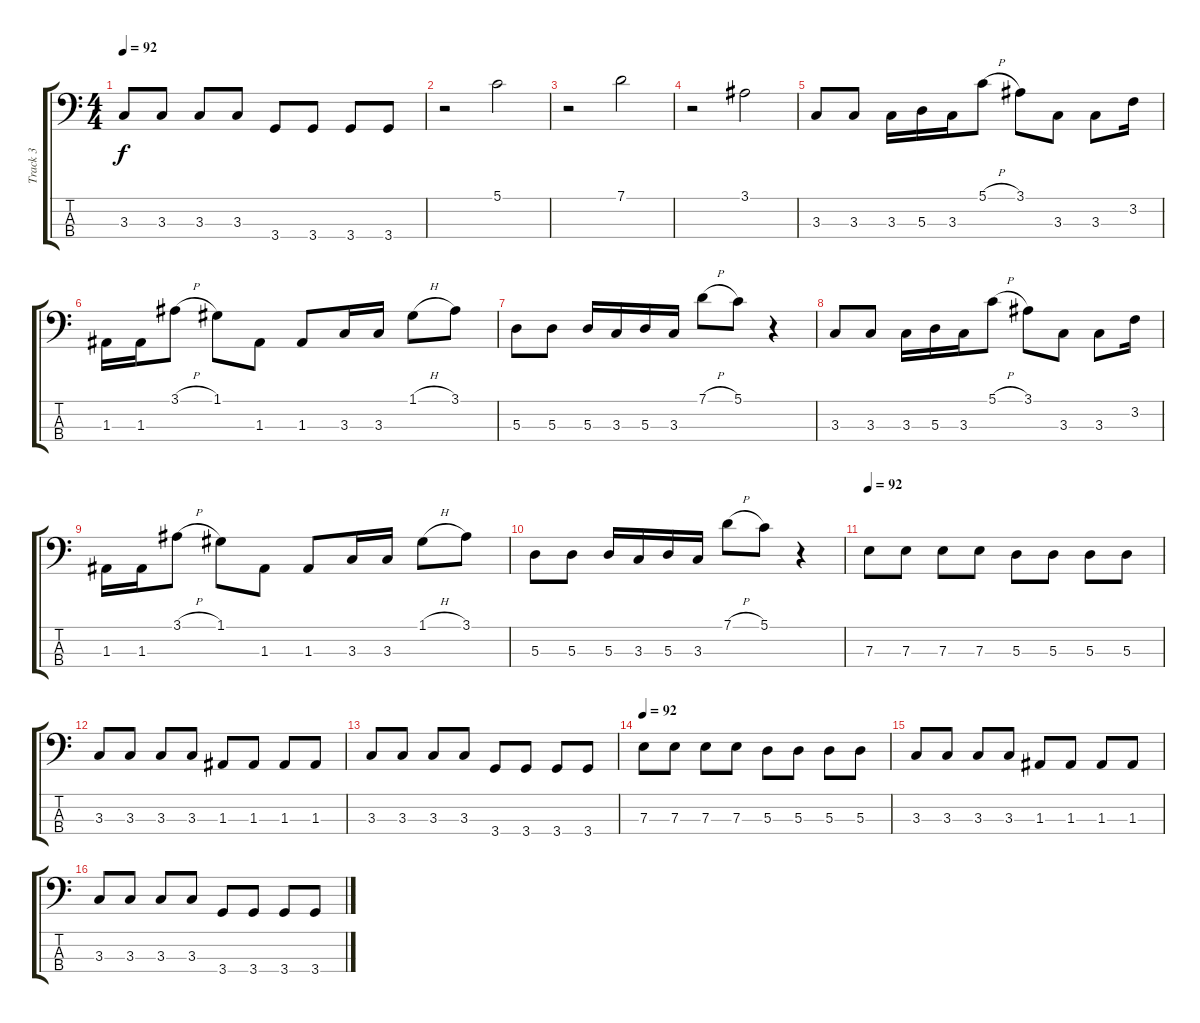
\track ("Track 3" "Track 3") {instrument slapbass1}
\staff {score tabs}
\tuning (G2 D2 A1 E1) {hide}
\ts (4 4)
\tempo 92
\clef f4
\ks c
3.3.8{dy f} 3.3.8 3.3.8 3.3.8 3.4.8 3.4.8 3.4.8 3.4.8 |
r.2 5.1.2 |
r.2 7.1.2 |
r.2 3.1.2 |
3.3.8 3.3.8 3.3.16 5.3.16 3.3.16 5.1{h}.8 3.1.8 3.3.8 3.3.8 3.2.16 |
1.3.16 1.3.16 3.1{h}.8 1.1.8 1.3.8 1.3.8 3.3.16 3.3.16 1.1{h}.8 3.1.8 |
5.3.8 5.3.8 5.3.16 3.3.16 5.3.16 3.3.16 7.1{h}.8 5.1.8 r.4 |
3.3.8 3.3.8 3.3.16 5.3.16 3.3.16 5.1{h}.8 3.1.8 3.3.8 3.3.8 3.2.16 |
1.3.16 1.3.16 3.1{h}.8 1.1.8 1.3.8 1.3.8 3.3.16 3.3.16 1.1{h}.8 3.1.8 |
5.3.8 5.3.8 5.3.16 3.3.16 5.3.16 3.3.16 7.1{h}.8 5.1.8 r.4 |
\tempo 92
7.3.8 7.3.8 7.3.8 7.3.8 5.3.8 5.3.8 5.3.8 5.3.8 |
3.3.8 3.3.8 3.3.8 3.3.8 1.3.8 1.3.8 1.3.8 1.3.8 |
3.3.8 3.3.8 3.3.8 3.3.8 3.4.8 3.4.8 3.4.8 3.4.8 |
\tempo 92
7.3.8 7.3.8 7.3.8 7.3.8 5.3.8 5.3.8 5.3.8 5.3.8 |
3.3.8 3.3.8 3.3.8 3.3.8 1.3.8 1.3.8 1.3.8 1.3.8 |
3.3.8 3.3.8 3.3.8 3.3.8 3.4.8 3.4.8 3.4.8 3.4.8
